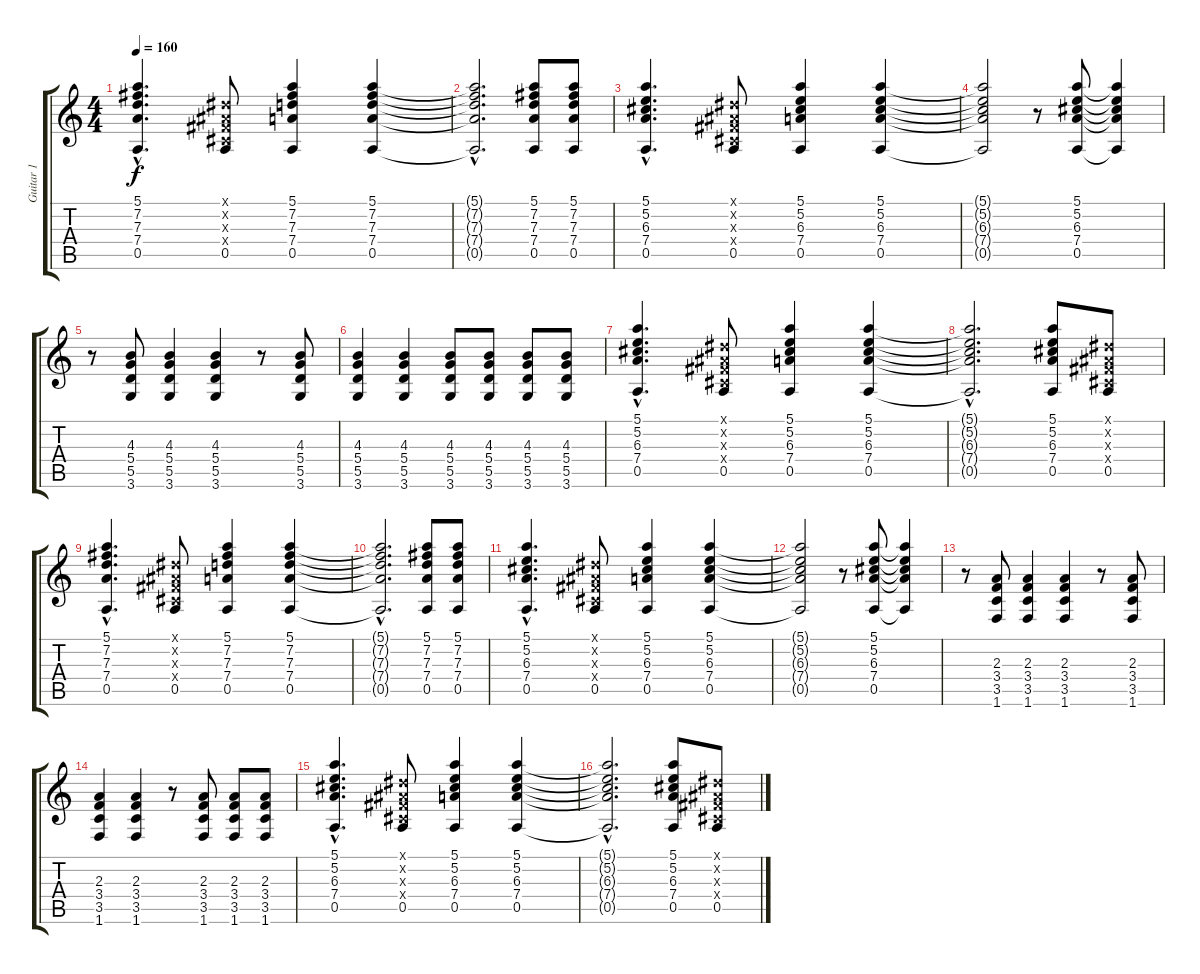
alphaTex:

\track ("Guitar 1" "Guitar 1") {instrument overdrivenguitar}
\staff {score tabs}
\tuning (E4 B3 G3 D3 A2 E2) {hide}
\ts (4 4)
\tempo 160
\clef g2
\ks c
(5.1{hac} 7.2{hac} 7.3{hac} 7.4{hac} 0.5{hac}).4{d dy f} (-1.1{x} -1.2{x} -1.3{x} -1.4{x} 0.5).8 (5.1 7.2 7.3 7.4 0.5).4 (5.1 7.2 7.3 7.4 0.5).4 |
(5.1{hac t} 7.2{hac t} 7.3{hac t} 7.4{hac t} 0.5{hac t}).2{d} (5.1 7.2 7.3 7.4 0.5).8 (5.1 7.2 7.3 7.4 0.5).8 |
(5.1{hac} 5.2{hac} 6.3{hac} 7.4{hac} 0.5{hac}).4{d} (-1.1{x} -1.2{x} -1.3{x} -1.4{x} 0.5).8 (5.1 5.2 6.3 7.4 0.5).4 (5.1 5.2 6.3 7.4 0.5).4 |
(5.1{t} 5.2{t} 6.3{t} 7.4{t} 0.5{t}).2 r.8 (5.1 5.2 6.3 7.4 0.5).8 (5.1{t} 5.2{t} 6.3{t} 7.4{t} 0.5{t}).4 |
r.8 (4.3 5.4 5.5 3.6).8 (4.3 5.4 5.5 3.6).4 (4.3 5.4 5.5 3.6).4 r.8 (4.3 5.4 5.5 3.6).8 |
(4.3 5.4 5.5 3.6).4 (4.3 5.4 5.5 3.6).4 (4.3 5.4 5.5 3.6).8 (4.3 5.4 5.5 3.6).8 (4.3 5.4 5.5 3.6).8 (4.3 5.4 5.5 3.6).8 |
(5.1{hac} 5.2{hac} 6.3{hac} 7.4{hac} 0.5{hac}).4{d} (-1.1{x} -1.2{x} -1.3{x} -1.4{x} 0.5).8 (5.1 5.2 6.3 7.4 0.5).4 (5.1 5.2 6.3 7.4 0.5).4 |
(5.1{hac t} 5.2{hac t} 6.3{hac t} 7.4{hac t} 0.5{hac t}).2{d} (5.1 5.2 6.3 7.4 0.5).8 (-1.1{x} -1.2{x} -1.3{x} -1.4{x} 0.5).8 |
(5.1{hac} 7.2{hac} 7.3{hac} 7.4{hac} 0.5{hac}).4{d} (-1.1{x} -1.2{x} -1.3{x} -1.4{x} 0.5).8 (5.1 7.2 7.3 7.4 0.5).4 (5.1 7.2 7.3 7.4 0.5).4 |
(5.1{hac t} 7.2{hac t} 7.3{hac t} 7.4{hac t} 0.5{hac t}).2{d} (5.1 7.2 7.3 7.4 0.5).8 (5.1 7.2 7.3 7.4 0.5).8 |
(5.1{hac} 5.2{hac} 6.3{hac} 7.4{hac} 0.5{hac}).4{d} (-1.1{x} -1.2{x} -1.3{x} -1.4{x} 0.5).8 (5.1 5.2 6.3 7.4 0.5).4 (5.1 5.2 6.3 7.4 0.5).4 |
(5.1{t} 5.2{t} 6.3{t} 7.4{t} 0.5{t}).2 r.8 (5.1 5.2 6.3 7.4 0.5).8 (5.1{t} 5.2{t} 6.3{t} 7.4{t} 0.5{t}).4 |
r.8 (2.3 3.4 3.5 1.6).8 (2.3 3.4 3.5 1.6).4 (2.3 3.4 3.5 1.6).4 r.8 (2.3 3.4 3.5 1.6).8 |
(2.3 3.4 3.5 1.6).4 (2.3 3.4 3.5 1.6).4 r.8 (2.3 3.4 3.5 1.6).8 (2.3 3.4 3.5 1.6).8 (2.3 3.4 3.5 1.6).8 |
(5.1{hac} 5.2{hac} 6.3{hac} 7.4{hac} 0.5{hac}).4{d} (-1.1{x} -1.2{x} -1.3{x} -1.4{x} 0.5).8 (5.1 5.2 6.3 7.4 0.5).4 (5.1 5.2 6.3 7.4 0.5).4 |
(5.1{hac t} 5.2{hac t} 6.3{hac t} 7.4{hac t} 0.5{hac t}).2{d} (5.1 5.2 6.3 7.4 0.5).8 (-1.1{x} -1.2{x} -1.3{x} -1.4{x} 0.5).8
